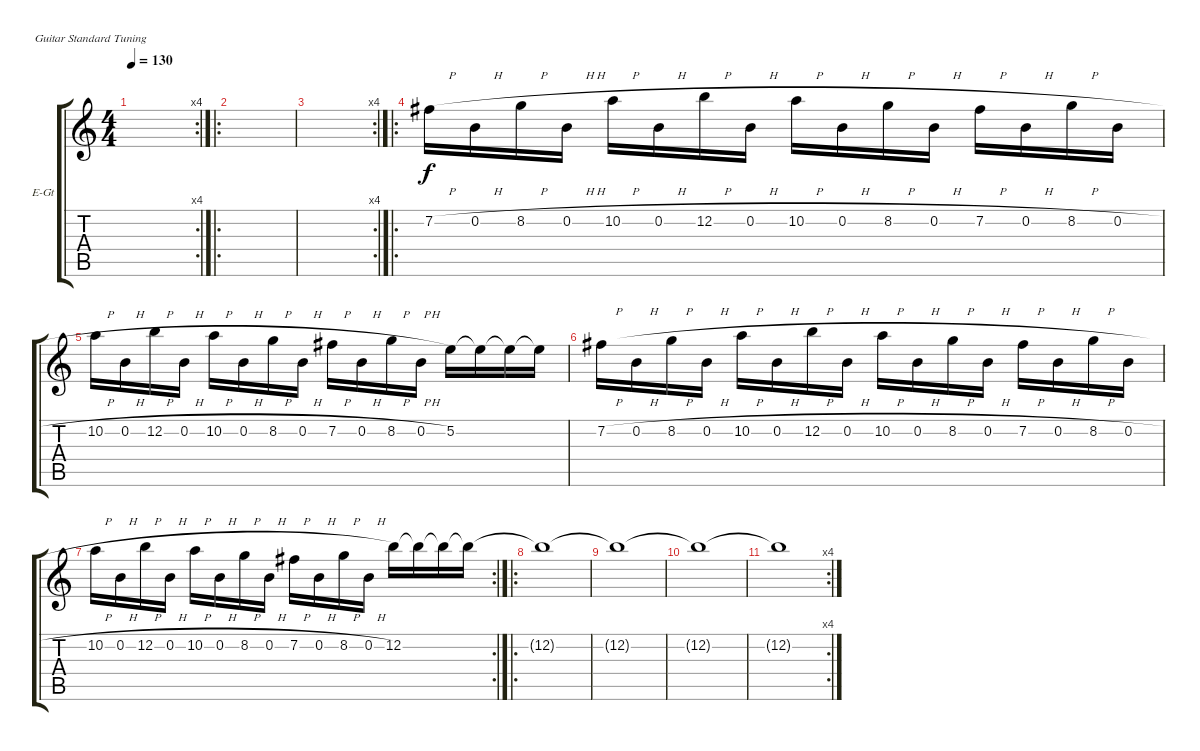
\bracketExtendMode groupsimilarinstruments
\firstSystemTrackNameOrientation horizontal
\otherSystemsTrackNameOrientation horizontal
\track ("Overdriven guitar" "E-Gt") {instrument overdrivenguitar}
\staff {score tabs}
\tuning (E4 B3 G3 D3 A2 E2)
\rc 4
\ts (4 4)
\tempo 130
\clef g2
\scale
0.333333
\ks c
|
\ro
\scale
0.342723 |
\rc 4
\scale
0.314554 |
\ro
\scale
0.342723 7.2{h}.16 0.2{h}.16 8.2{h}.16 0.2{h}.16 10.2{h}.16 0.2{h}.16 12.2{h}.16 0.2{h}.16 10.2{h}.16 0.2{h}.16 8.2{h}.16 0.2{h}.16 7.2{h}.16 0.2{h}.16 8.2{h}.16 0.2{h}.16 |
\scale
0.322751 10.2{h}.16 0.2{h}.16 12.2{h}.16 0.2{h}.16 10.2{h}.16 0.2{h}.16 8.2{h}.16 0.2{h}.16 7.2{h}.16 0.2{h}.16 8.2{h}.16 0.2{h}.16 5.2.16 5.2{t}.16 5.2{t}.16 5.2{t}.16 |
\scale
0.322751 7.2{h}.16 0.2{h}.16 8.2{h}.16 0.2{h}.16 10.2{h}.16 0.2{h}.16 12.2{h}.16 0.2{h}.16 10.2{h}.16 0.2{h}.16 8.2{h}.16 0.2{h}.16 7.2{h}.16 0.2{h}.16 8.2{h}.16 0.2{h}.16 |
\rc 2
\scale
0.354497 10.2{h}.16 0.2{h}.16 12.2{h}.16 0.2{h}.16 10.2{h}.16 0.2{h}.16 8.2{h}.16 0.2{h}.16 7.2{h}.16 0.2{h}.16 8.2{h}.16 0.2{h}.16 12.2.16 12.2{t}.16 12.2{t}.16 12.2{t}.16 |
\ro
\scale
0.374359 12.2{t}.1 |
\scale
0.312821 12.2{t}.1 |
\scale
0.312821 12.2{t}.1 |
\rc 4
12.2{t}.1
